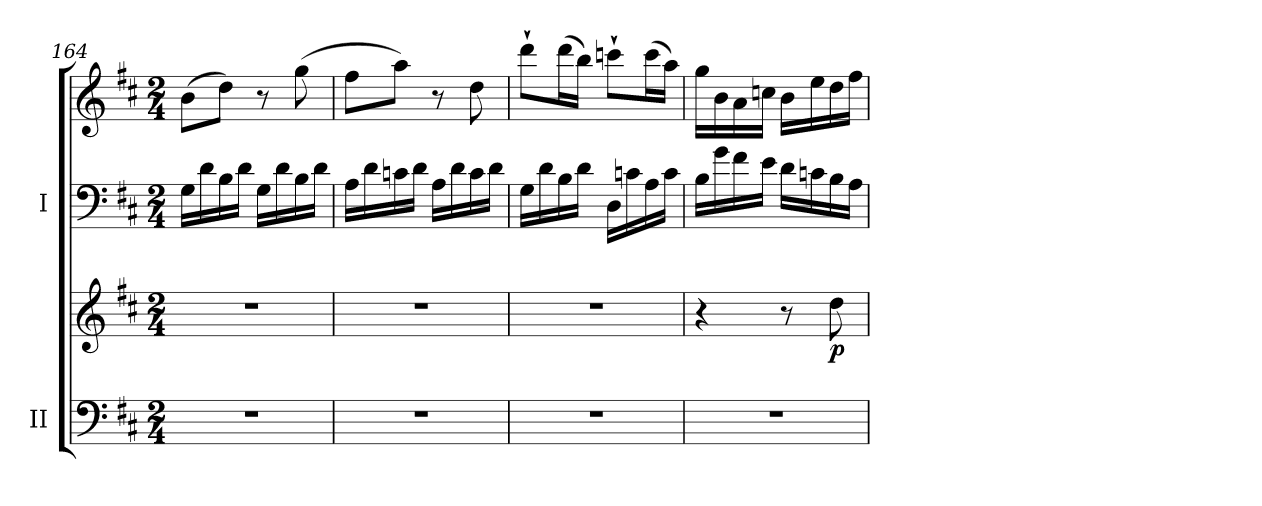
**kern	**kern	**dynam	**kern	**kern
*part2	*part2	*part2	*part1	*part1
*staff4	*staff3	*staff3/4	*staff2	*staff1
*I"II	*	*	*I"I	*
*I'II	*	*	*I'I	*
*clefF4	*clefG2	*	*clefF4	*clefG2
*k[f#c#]	*k[f#c#]	*	*k[f#c#]	*k[f#c#]
*M2/4	*M2/4	*	*M2/4	*M2/4
=164	=164	=164	=164	=164
2r	2r	.	16G\LL	(>8b\L
.	.	.	16d\	.
.	.	.	16B\	8dd\J)
.	.	.	16d\JJ	.
.	.	.	16G\LL	8r
.	.	.	16d\	.
.	.	.	16B\	(>8gg\
.	.	.	16d\JJ	.
=165	=165	=165	=165	=165
2r	2r	.	16A\LL	8ff#\L
.	.	.	16d\	.
.	.	.	16cn\	8aa\J)
.	.	.	16d\JJ	.
.	.	.	16A\LL	8r
.	.	.	16d\	.
.	.	.	16c\	8dd\
.	.	.	16d\JJ	.
!!LO:LB:g=z
=166	=166	=166	=166	=166
2r	2r	.	16G\LL	8ddd`\L
.	.	.	16d\	.
.	.	.	16B\	(>16ddd\L
.	.	.	16d\JJ	16bb\JJ)
.	.	.	16D\LL	8cccn`\L
.	.	.	16cn\	.
.	.	.	16A\	(>16ccc\L
.	.	.	16c\JJ	16aa\JJ)
=167	=167	=167	=167	=167
2r	4r	.	16B\LL	16gg\LL
.	.	.	16g\	16b\
.	.	.	16f#\	16a\
.	.	.	16e\JJ	16ccn\JJ
.	8r	.	16d\LL	16b\LL
.	.	.	16cn\	16ee\
!	!	!LO:DY:b	!	!
.	8dd\	p	16B\	16dd\
.	.	.	16A\JJ	16ff#\JJ
=	=	=	=	=
*-	*-	*-	*-	*-
